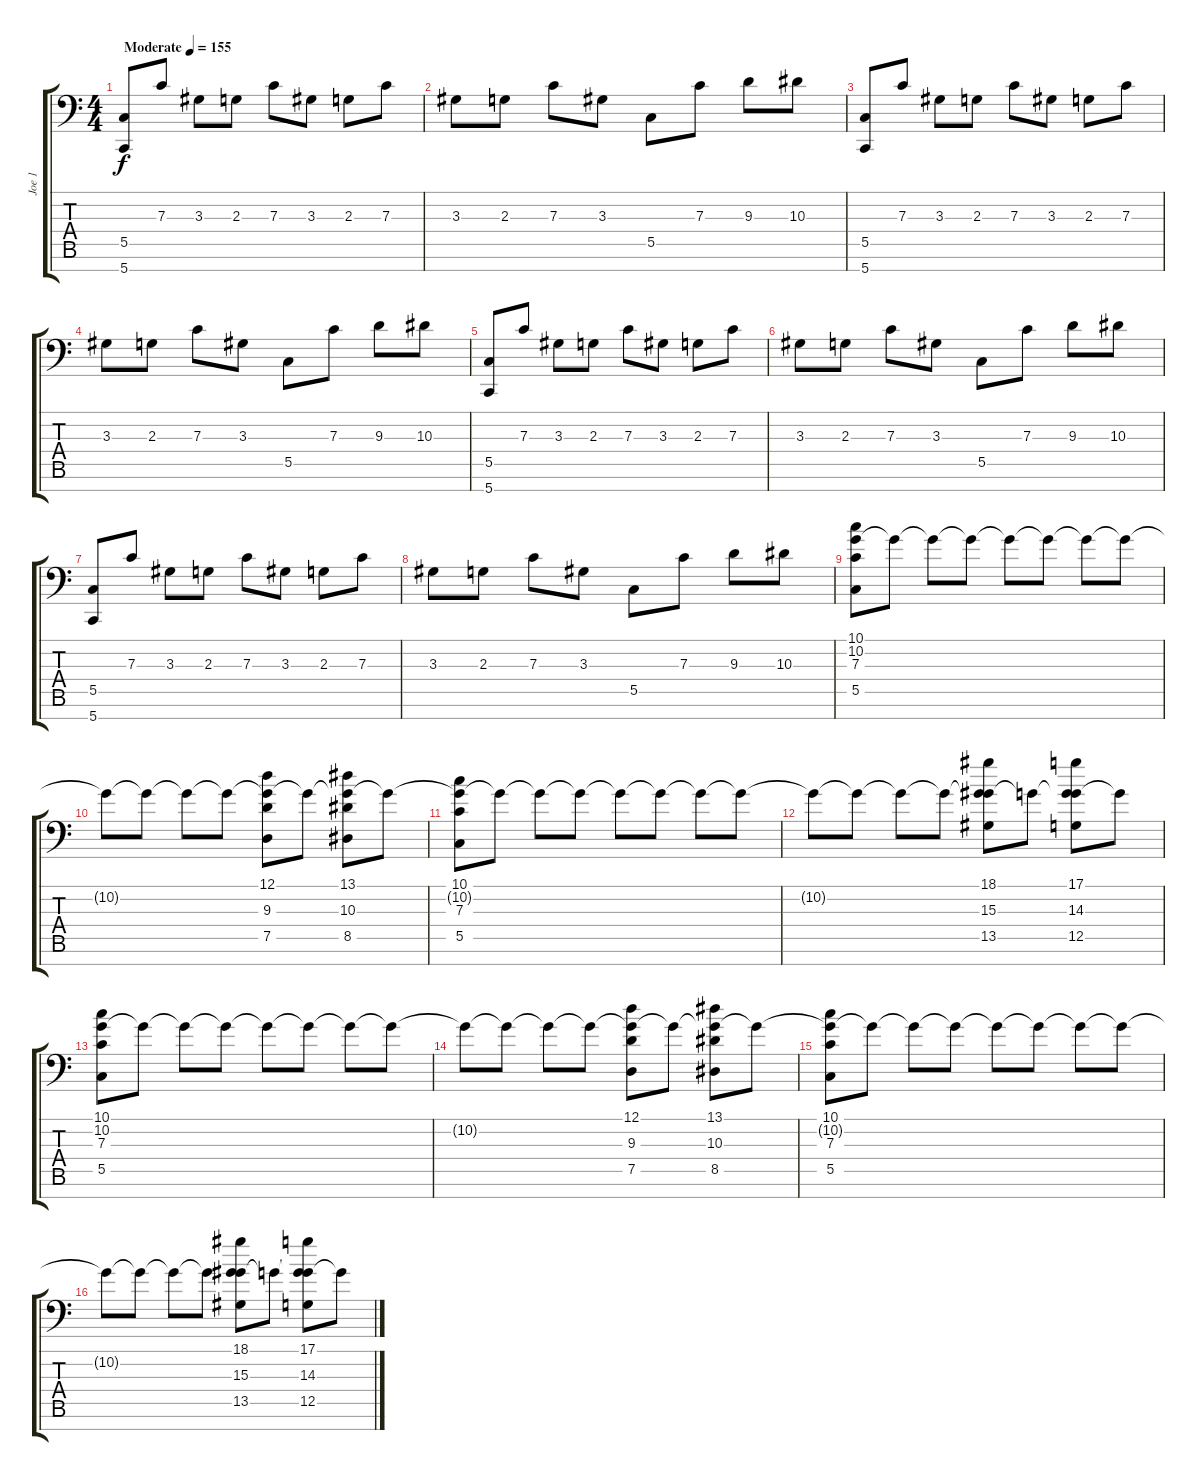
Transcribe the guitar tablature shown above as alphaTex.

\track ("Joe 1" "Joe 1") {instrument stringensemble1}
\staff {score tabs}
\tuning (D4 A3 F3 C3 G2 C2 G1) {hide}
\ts (4 4)
\tempo (155 "Moderate")
\clef f4
\ks c
(5.5 5.7).8{dy f instrument stringensemble1} 7.3.8 3.3.8 2.3.8 7.3.8 3.3.8 2.3.8 7.3.8 |
3.3.8 2.3.8 7.3.8 3.3.8 5.5.8 7.3.8 9.3.8 10.3.8 |
(5.5 5.7).8 7.3.8 3.3.8 2.3.8 7.3.8 3.3.8 2.3.8 7.3.8 |
3.3.8 2.3.8 7.3.8 3.3.8 5.5.8 7.3.8 9.3.8 10.3.8 |
(5.5 5.7).8 7.3.8 3.3.8 2.3.8 7.3.8 3.3.8 2.3.8 7.3.8 |
3.3.8 2.3.8 7.3.8 3.3.8 5.5.8 7.3.8 9.3.8 10.3.8 |
(5.5 5.7).8 7.3.8 3.3.8 2.3.8 7.3.8 3.3.8 2.3.8 7.3.8 |
3.3.8 2.3.8 7.3.8 3.3.8 5.5.8 7.3.8 9.3.8 10.3.8 |
(10.1 10.2 7.3 5.5).8 10.2{t}.8 10.2{t}.8 10.2{t}.8 10.2{t}.8 10.2{t}.8 10.2{t}.8 10.2{t}.8 |
10.2{t}.8 10.2{t}.8 10.2{t}.8 10.2{t}.8 (12.1 10.2{t} 9.3 7.5).8 10.2{t}.8 (13.1 10.2{t} 10.3 8.5).8 10.2{t}.8 |
(10.1 10.2{t} 7.3 5.5).8 10.2{t}.8 10.2{t}.8 10.2{t}.8 10.2{t}.8 10.2{t}.8 10.2{t}.8 10.2{t}.8 |
10.2{t}.8 10.2{t}.8 10.2{t}.8 10.2{t}.8 (18.1 10.2{t} 15.3 13.5).8 10.2{t}.8 (17.1 10.2{t} 14.3 12.5).8 10.2{t}.8 |
(10.1 10.2 7.3 5.5).8 10.2{t}.8 10.2{t}.8 10.2{t}.8 10.2{t}.8 10.2{t}.8 10.2{t}.8 10.2{t}.8 |
10.2{t}.8 10.2{t}.8 10.2{t}.8 10.2{t}.8 (12.1 10.2{t} 9.3 7.5).8 10.2{t}.8 (13.1 10.2{t} 10.3 8.5).8 10.2{t}.8 |
(10.1 10.2{t} 7.3 5.5).8 10.2{t}.8 10.2{t}.8 10.2{t}.8 10.2{t}.8 10.2{t}.8 10.2{t}.8 10.2{t}.8 |
10.2{t}.8 10.2{t}.8 10.2{t}.8 10.2{t}.8 (18.1 10.2{t} 15.3 13.5).8 10.2{t}.8 (17.1 10.2{t} 14.3 12.5).8 10.2{t}.8
